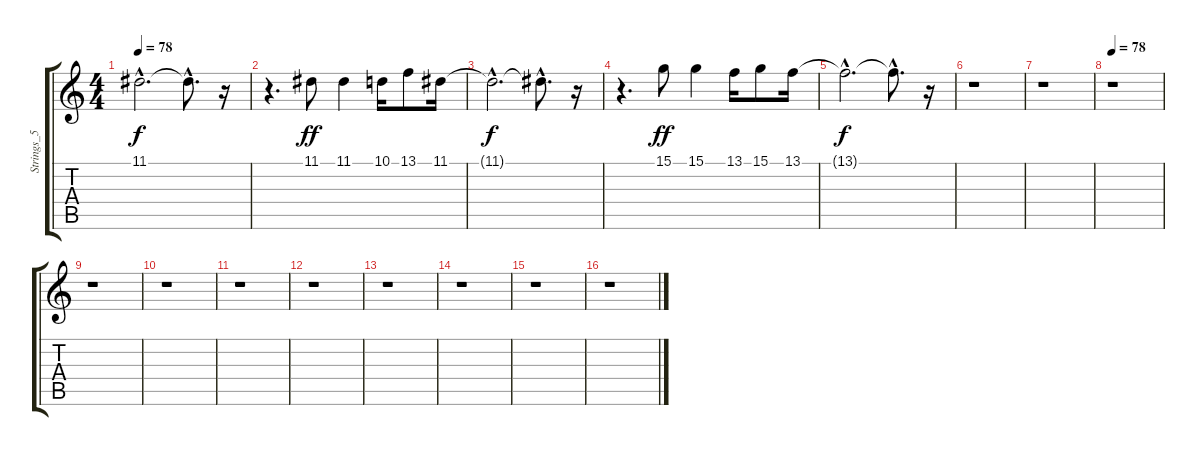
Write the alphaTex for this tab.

\track ("Strings_5" "Strings_5") {instrument synthbrass1}
\staff {score tabs}
\tuning (E4 B3 G3 D3 A2 E2) {hide}
\ts (4 4)
\tempo 78
\clef g2
\ks c
11.1{hac t}.2{d dy f} 11.1{hac t}.8{d} r.16 |
r.4{d} 11.1.8{dy ff} 11.1.4 10.1.16 13.1.8 11.1.16 |
11.1{hac t}.2{d dy f} 11.1{hac t}.8{d} r.16 |
r.4{d} 15.1.8{dy ff} 15.1.4 13.1.16 15.1.8 13.1.16 |
13.1{hac t}.2{d dy f} 13.1{hac t}.8{d} r.16 |
r.1 |
r.1 |
\tempo 78
r.1 |
r.1 |
r.1 |
r.1 |
r.1 |
r.1 |
r.1 |
r.1 |
r.1
